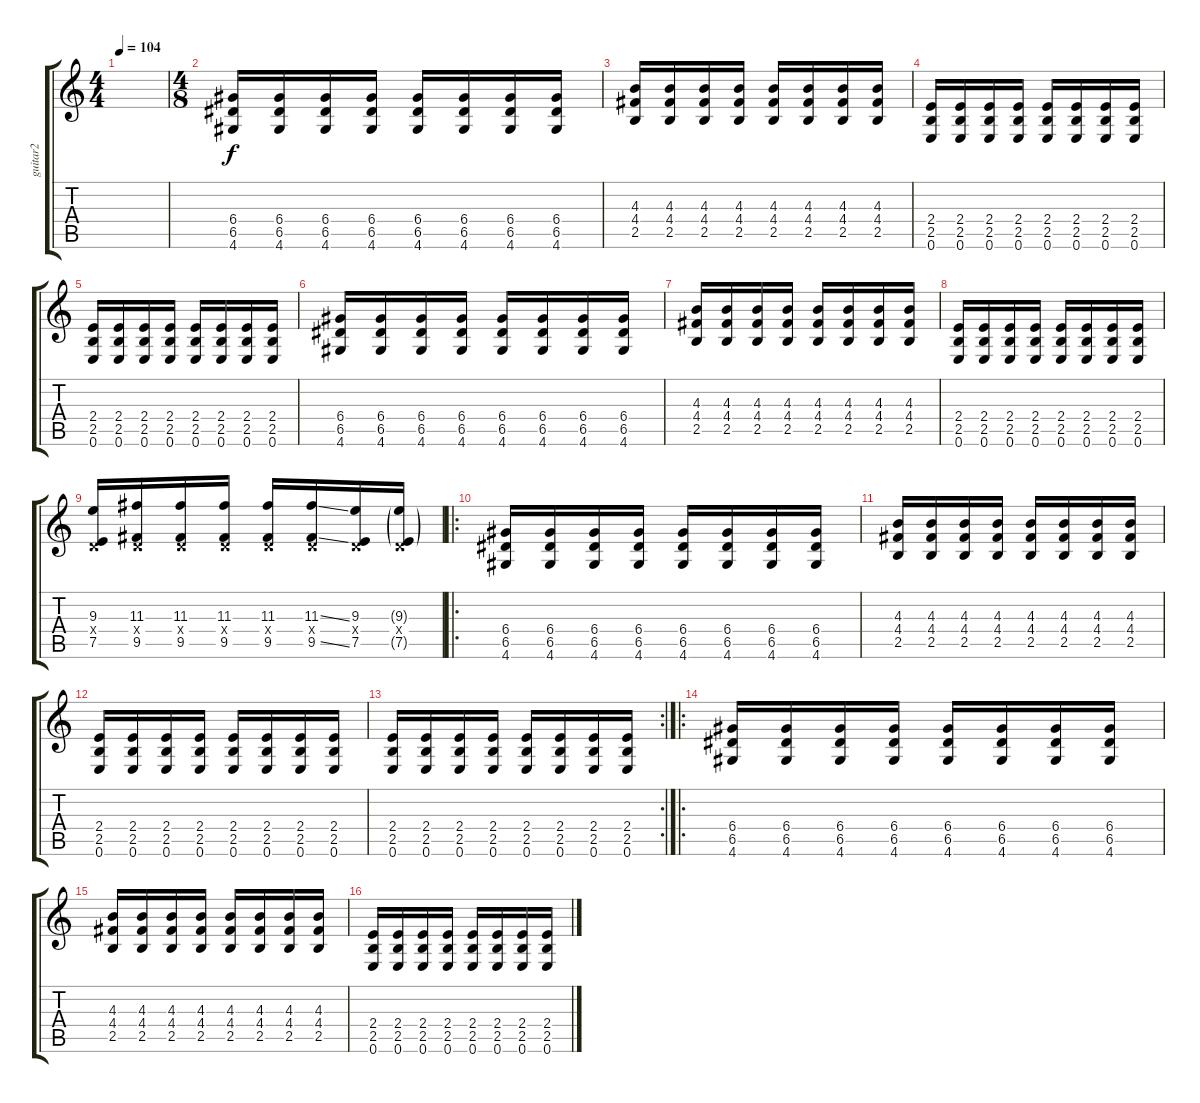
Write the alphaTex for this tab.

\track ("guitar2" "guitar2") {instrument distortionguitar}
\staff {score tabs}
\tuning (E4 B3 G3 D3 A2 E2) {hide}
\ts (4 4)
\tempo 104
\clef g2
\ks c
|
\ts (4 8)
(6.4 6.5 4.6).16 (6.4 6.5 4.6).16 (6.4 6.5 4.6).16 (6.4 6.5 4.6).16 (6.4 6.5 4.6).16 (6.4 6.5 4.6).16 (6.4 6.5 4.6).16 (6.4 6.5 4.6).16 |
(4.3 4.4 2.5).16 (4.3 4.4 2.5).16 (4.3 4.4 2.5).16 (4.3 4.4 2.5).16 (4.3 4.4 2.5).16 (4.3 4.4 2.5).16 (4.3 4.4 2.5).16 (4.3 4.4 2.5).16 |
(2.4 2.5 0.6).16 (2.4 2.5 0.6).16 (2.4 2.5 0.6).16 (2.4 2.5 0.6).16 (2.4 2.5 0.6).16 (2.4 2.5 0.6).16 (2.4 2.5 0.6).16 (2.4 2.5 0.6).16 |
(2.4 2.5 0.6).16 (2.4 2.5 0.6).16 (2.4 2.5 0.6).16 (2.4 2.5 0.6).16 (2.4 2.5 0.6).16 (2.4 2.5 0.6).16 (2.4 2.5 0.6).16 (2.4 2.5 0.6).16 |
(6.4 6.5 4.6).16 (6.4 6.5 4.6).16 (6.4 6.5 4.6).16 (6.4 6.5 4.6).16 (6.4 6.5 4.6).16 (6.4 6.5 4.6).16 (6.4 6.5 4.6).16 (6.4 6.5 4.6).16 |
(4.3 4.4 2.5).16 (4.3 4.4 2.5).16 (4.3 4.4 2.5).16 (4.3 4.4 2.5).16 (4.3 4.4 2.5).16 (4.3 4.4 2.5).16 (4.3 4.4 2.5).16 (4.3 4.4 2.5).16 |
(2.4 2.5 0.6).16 (2.4 2.5 0.6).16 (2.4 2.5 0.6).16 (2.4 2.5 0.6).16 (2.4 2.5 0.6).16 (2.4 2.5 0.6).16 (2.4 2.5 0.6).16 (2.4 2.5 0.6).16 |
(9.3 0.4{x} 7.5).16 (11.3 0.4{x} 9.5).16 (11.3 0.4{x} 9.5).16 (11.3 0.4{x} 9.5).16 (11.3 0.4{x} 9.5).16 (11.3{ss} 0.4{x} 9.5{ss}).16 (9.3 0.4{x} 7.5).16 (9.3{g} 0.4{x} 7.5{g}).16 |
\ro
(6.4 6.5 4.6).16 (6.4 6.5 4.6).16 (6.4 6.5 4.6).16 (6.4 6.5 4.6).16 (6.4 6.5 4.6).16 (6.4 6.5 4.6).16 (6.4 6.5 4.6).16 (6.4 6.5 4.6).16 |
(4.3 4.4 2.5).16 (4.3 4.4 2.5).16 (4.3 4.4 2.5).16 (4.3 4.4 2.5).16 (4.3 4.4 2.5).16 (4.3 4.4 2.5).16 (4.3 4.4 2.5).16 (4.3 4.4 2.5).16 |
(2.4 2.5 0.6).16 (2.4 2.5 0.6).16 (2.4 2.5 0.6).16 (2.4 2.5 0.6).16 (2.4 2.5 0.6).16 (2.4 2.5 0.6).16 (2.4 2.5 0.6).16 (2.4 2.5 0.6).16 |
\rc 2
(2.4 2.5 0.6).16 (2.4 2.5 0.6).16 (2.4 2.5 0.6).16 (2.4 2.5 0.6).16 (2.4 2.5 0.6).16 (2.4 2.5 0.6).16 (2.4 2.5 0.6).16 (2.4 2.5 0.6).16 |
\ro
(6.4 6.5 4.6).16 (6.4 6.5 4.6).16 (6.4 6.5 4.6).16 (6.4 6.5 4.6).16 (6.4 6.5 4.6).16 (6.4 6.5 4.6).16 (6.4 6.5 4.6).16 (6.4 6.5 4.6).16 |
(4.3 4.4 2.5).16 (4.3 4.4 2.5).16 (4.3 4.4 2.5).16 (4.3 4.4 2.5).16 (4.3 4.4 2.5).16 (4.3 4.4 2.5).16 (4.3 4.4 2.5).16 (4.3 4.4 2.5).16 |
(2.4 2.5 0.6).16 (2.4 2.5 0.6).16 (2.4 2.5 0.6).16 (2.4 2.5 0.6).16 (2.4 2.5 0.6).16 (2.4 2.5 0.6).16 (2.4 2.5 0.6).16 (2.4 2.5 0.6).16
